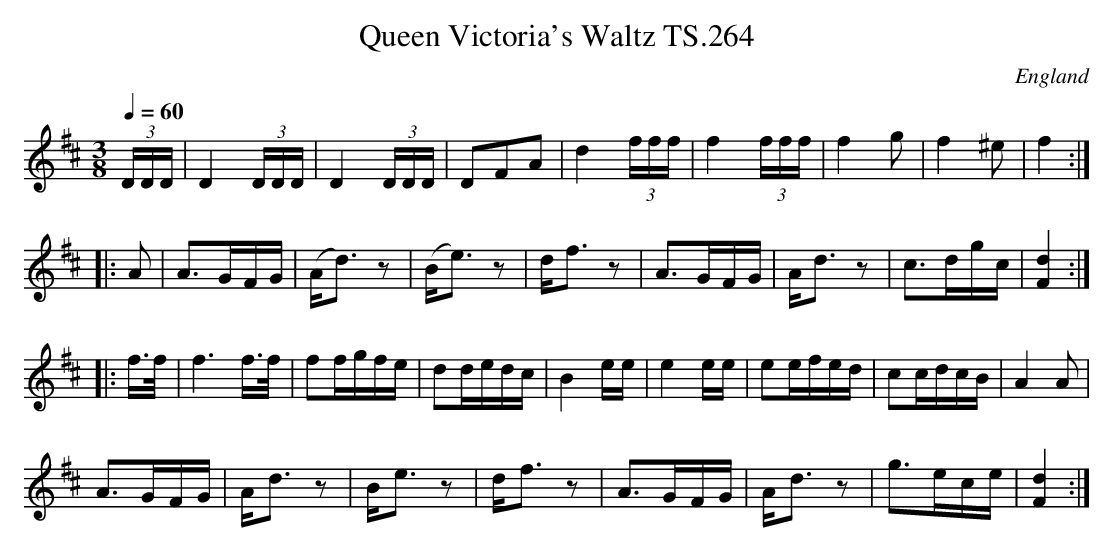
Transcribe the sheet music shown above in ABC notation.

X:1
T:Queen Victoria's Waltz TS.264
M:3/8
L:1/8
Q:1/4=60
O:England
notC:In different hand C
K:D major
(3D/D/D/|D2(3D/D/D/|D2(3D/D/D/|DFA|d2(3f/f/f/|f2(3f/f/f/|f2g|f2^e|f2:|!
|:A|A>GF/G/|(A<d)z|(B<e)z|d<fz|A>GF/G/| A<dz|c>dg/c/|[d2F2]:|!
|:f/>f/|f3f/>f/|ff/g/f/e/|dd/e/d/c/|B2e/e/|e2e/e/|ee/f/e/d/|cc/d/c/B/|A2A|!
A>GF/G/|A<dz|B<ez|d<fz|A>GF/G/|A<dz|g>ec/e/|[d2F2]:|]
